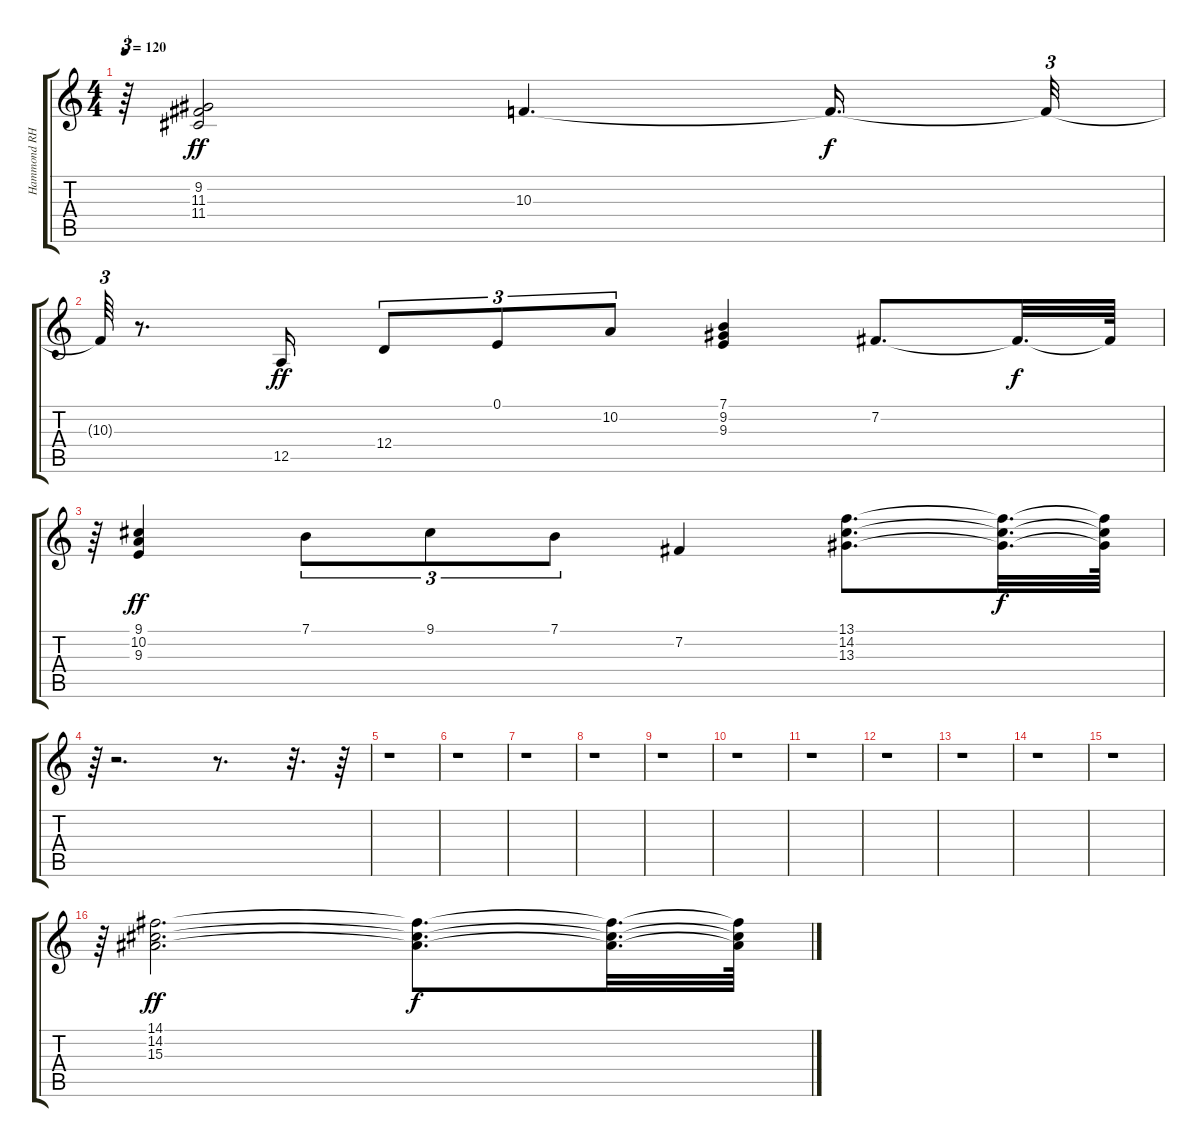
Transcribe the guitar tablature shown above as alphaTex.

\track ("Hammond RH" "Hammond RH") {instrument musicbox}
\staff {score tabs}
\tuning (E4 B3 G3 D3 A2 E2) {hide}
\ts (4 4)
\tempo 120
\clef g2
\ks c
r.64{tu (3 2) dy f} (9.2 11.3 11.4).2{dy ff} 10.3.4{d} 10.3{t}.16{d dy f} 10.3{t}.32{tu (3 2)} |
10.3{t}.64{tu (3 2)} r.8{d} 12.5.16{dy ff} 12.4.8{tu (3 2)} 0.1.8{tu (3 2)} 10.2.8{tu (3 2)} (7.1 9.2 9.3).4 7.2.8{d} 7.2{t}.32{d dy f} 7.2{t}.64 |
r.64{tu (3 2)} (9.1 10.2 9.3).4{dy ff} 7.1.8{tu (3 2)} 9.1.8{tu (3 2)} 7.1.8{tu (3 2)} 7.2.4 (13.1 14.2 13.3).8{d} (13.1{t} 14.2{t} 13.3{t}).32{d dy f} (13.1{t} 14.2{t} 13.3{t}).64 |
r.64{tu (3 2)} r.2{d} r.8{d} r.32{d} r.64 |
r.1 |
r.1 |
r.1 |
r.1 |
r.1 |
r.1 |
r.1 |
r.1 |
r.1 |
r.1 |
r.1 |
r.64{tu (3 2)} (14.1 14.2 15.3).2{d dy ff} (14.1{t} 14.2{t} 15.3{t}).8{d dy f} (14.1{t} 14.2{t} 15.3{t}).32{d} (14.1{t} 14.2{t} 15.3{t}).64
